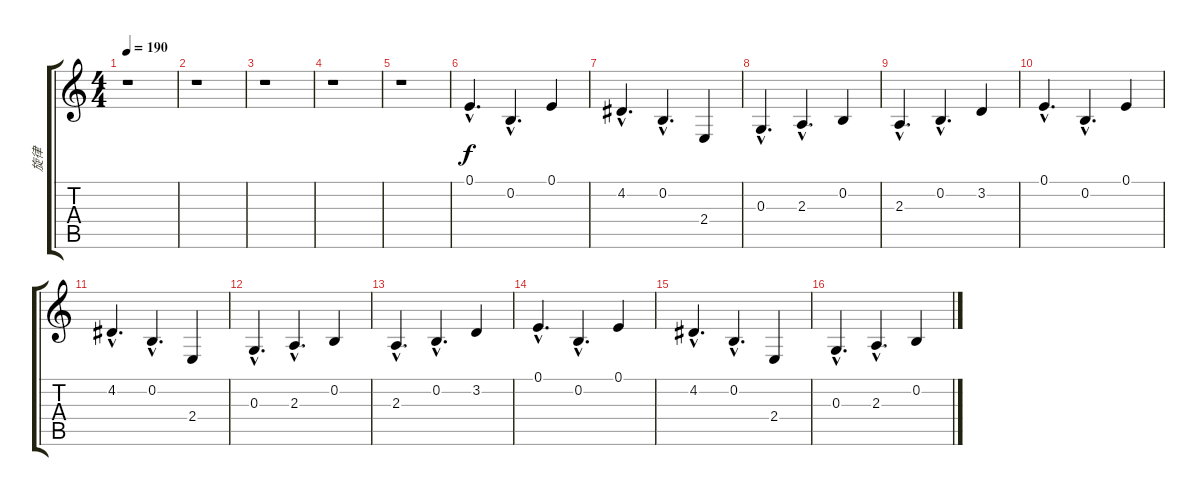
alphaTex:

\track ("旋律" "旋律") {instrument whistle}
\staff {score tabs}
\tuning (E4 B3 G3 D3 A2 E2) {hide}
\ts (4 4)
\tempo 190
\clef g2
\ks c
r.1{dy ff} |
r.1 |
r.1 |
r.1 |
r.1 |
0.1{hac}.4{d dy f} 0.2{hac}.4{d} 0.1.4 |
4.2{hac}.4{d} 0.2{hac}.4{d} 2.4.4 |
0.3{hac}.4{d} 2.3{hac}.4{d} 0.2.4 |
2.3{hac}.4{d} 0.2{hac}.4{d} 3.2.4 |
0.1{hac}.4{d} 0.2{hac}.4{d} 0.1.4 |
4.2{hac}.4{d} 0.2{hac}.4{d} 2.4.4 |
0.3{hac}.4{d} 2.3{hac}.4{d} 0.2.4 |
2.3{hac}.4{d} 0.2{hac}.4{d} 3.2.4 |
0.1{hac}.4{d} 0.2{hac}.4{d} 0.1.4 |
4.2{hac}.4{d} 0.2{hac}.4{d} 2.4.4 |
0.3{hac}.4{d} 2.3{hac}.4{d} 0.2.4
